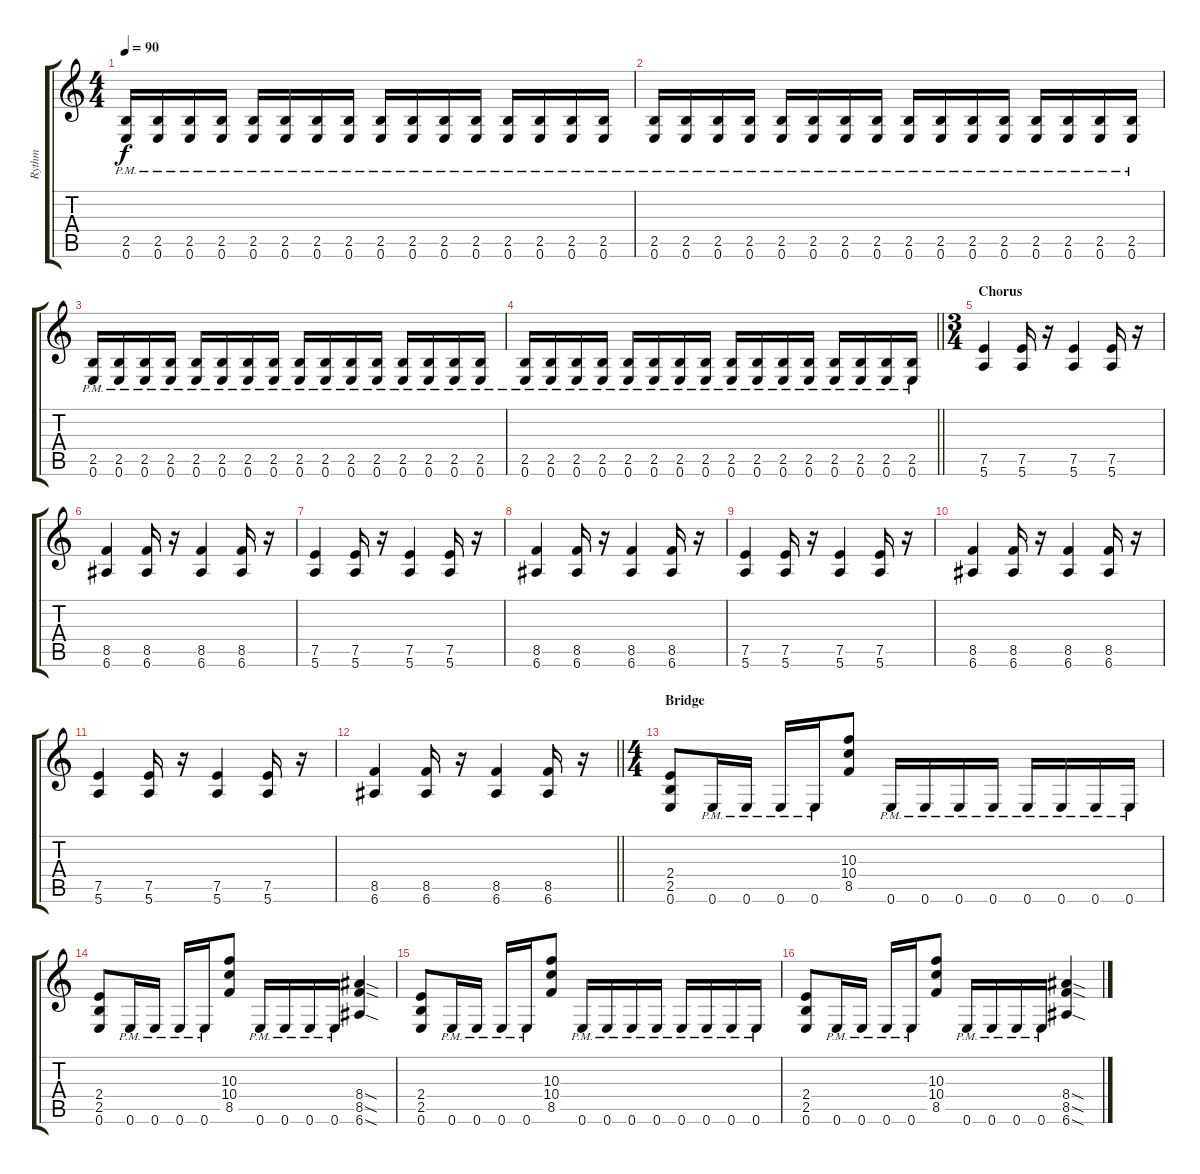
\track ("Rythm" "Rythm") {instrument distortionguitar}
\staff {score tabs}
\tuning (E4 B3 G3 D3 A2 E2) {hide}
\ts (4 4)
\tempo 90
\clef g2
\ks c
(2.5{pm} 0.6{pm}).16{dy f} (2.5{pm} 0.6{pm}).16 (2.5{pm} 0.6{pm}).16 (2.5{pm} 0.6{pm}).16 (2.5{pm} 0.6{pm}).16 (2.5{pm} 0.6{pm}).16 (2.5{pm} 0.6{pm}).16 (2.5{pm} 0.6{pm}).16 (2.5{pm} 0.6{pm}).16 (2.5{pm} 0.6{pm}).16 (2.5{pm} 0.6{pm}).16 (2.5{pm} 0.6{pm}).16 (2.5{pm} 0.6{pm}).16 (2.5{pm} 0.6{pm}).16 (2.5{pm} 0.6{pm}).16 (2.5{pm} 0.6{pm}).16 |
(2.5{pm} 0.6{pm}).16 (2.5{pm} 0.6{pm}).16 (2.5{pm} 0.6{pm}).16 (2.5{pm} 0.6{pm}).16 (2.5{pm} 0.6{pm}).16 (2.5{pm} 0.6{pm}).16 (2.5{pm} 0.6{pm}).16 (2.5{pm} 0.6{pm}).16 (2.5{pm} 0.6{pm}).16 (2.5{pm} 0.6{pm}).16 (2.5{pm} 0.6{pm}).16 (2.5{pm} 0.6{pm}).16 (2.5{pm} 0.6{pm}).16 (2.5{pm} 0.6{pm}).16 (2.5{pm} 0.6{pm}).16 (2.5{pm} 0.6{pm}).16 |
(2.5{pm} 0.6{pm}).16 (2.5{pm} 0.6{pm}).16 (2.5{pm} 0.6{pm}).16 (2.5{pm} 0.6{pm}).16 (2.5{pm} 0.6{pm}).16 (2.5{pm} 0.6{pm}).16 (2.5{pm} 0.6{pm}).16 (2.5{pm} 0.6{pm}).16 (2.5{pm} 0.6{pm}).16 (2.5{pm} 0.6{pm}).16 (2.5{pm} 0.6{pm}).16 (2.5{pm} 0.6{pm}).16 (2.5{pm} 0.6{pm}).16 (2.5{pm} 0.6{pm}).16 (2.5{pm} 0.6{pm}).16 (2.5{pm} 0.6{pm}).16 |
\barLineRight lightlight
(2.5{pm} 0.6{pm}).16 (2.5{pm} 0.6{pm}).16 (2.5{pm} 0.6{pm}).16 (2.5{pm} 0.6{pm}).16 (2.5{pm} 0.6{pm}).16 (2.5{pm} 0.6{pm}).16 (2.5{pm} 0.6{pm}).16 (2.5{pm} 0.6{pm}).16 (2.5{pm} 0.6{pm}).16 (2.5{pm} 0.6{pm}).16 (2.5{pm} 0.6{pm}).16 (2.5{pm} 0.6{pm}).16 (2.5{pm} 0.6{pm}).16 (2.5{pm} 0.6{pm}).16 (2.5{pm} 0.6{pm}).16 (2.5{pm} 0.6{pm}).16 |
\ts (3 4)
\section ("" "Chorus")
(7.5 5.6).4 (7.5 5.6).16 r.16 (7.5 5.6).4 (7.5 5.6).16 r.16 |
(8.5 6.6).4 (8.5 6.6).16 r.16 (8.5 6.6).4 (8.5 6.6).16 r.16 |
(7.5 5.6).4 (7.5 5.6).16 r.16 (7.5 5.6).4 (7.5 5.6).16 r.16 |
(8.5 6.6).4 (8.5 6.6).16 r.16 (8.5 6.6).4 (8.5 6.6).16 r.16 |
(7.5 5.6).4 (7.5 5.6).16 r.16 (7.5 5.6).4 (7.5 5.6).16 r.16 |
(8.5 6.6).4 (8.5 6.6).16 r.16 (8.5 6.6).4 (8.5 6.6).16 r.16 |
(7.5 5.6).4 (7.5 5.6).16 r.16 (7.5 5.6).4 (7.5 5.6).16 r.16 |
\barLineRight lightlight
(8.5 6.6).4 (8.5 6.6).16 r.16 (8.5 6.6).4 (8.5 6.6).16 r.16 |
\ts (4 4)
\section ("" "Bridge")
(2.4 2.5 0.6).8 0.6{pm}.16 0.6{pm}.16 0.6{pm}.16 0.6{pm}.16 (10.3 10.4 8.5).8 0.6{pm}.16 0.6{pm}.16 0.6{pm}.16 0.6{pm}.16 0.6{pm}.16 0.6{pm}.16 0.6{pm}.16 0.6{pm}.16 |
(2.4 2.5 0.6).8 0.6{pm}.16 0.6{pm}.16 0.6{pm}.16 0.6{pm}.16 (10.3 10.4 8.5).8 0.6{pm}.16 0.6{pm}.16 0.6{pm}.16 0.6{pm}.16 (8.4{sod} 8.5{sod} 6.6{sod}).4 |
(2.4 2.5 0.6).8 0.6{pm}.16 0.6{pm}.16 0.6{pm}.16 0.6{pm}.16 (10.3 10.4 8.5).8 0.6{pm}.16 0.6{pm}.16 0.6{pm}.16 0.6{pm}.16 0.6{pm}.16 0.6{pm}.16 0.6{pm}.16 0.6{pm}.16 |
(2.4 2.5 0.6).8 0.6{pm}.16 0.6{pm}.16 0.6{pm}.16 0.6{pm}.16 (10.3 10.4 8.5).8 0.6{pm}.16 0.6{pm}.16 0.6{pm}.16 0.6{pm}.16 (8.4{sod} 8.5{sod} 6.6{sod}).4
